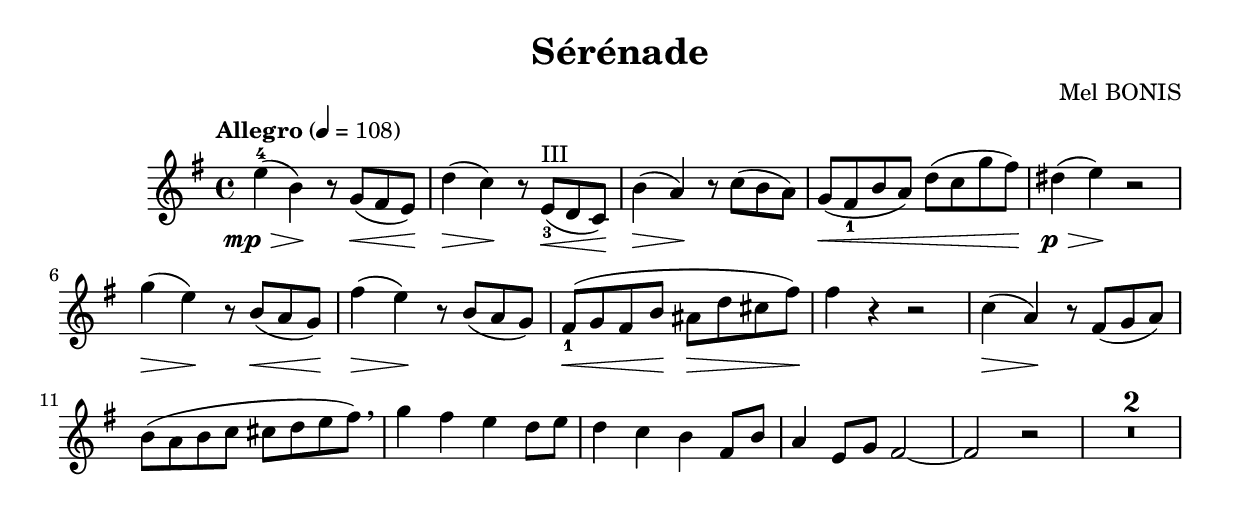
\version "2.19.32"
\language "english"
\header {
  title = \markup { "Sérénade"}
  composer = "Mel BONIS"
}

global = {
  \time 4/4
  \key e \minor
  \tempo "Allegro" 4 = 108

}

chordNames = \chordmode {
  \global
  e1:m  c1 a1:m e1:m

}

melody = \relative c'' {
  \global
  \override DynamicText.self-alignment-X = #1
  \override DynamicLineSpanner.staff-padding = #3

%%{
  e4-4 (\mp \>     b4) \!   r8 g(\< fs e)\!
  d'4\> ( c )\! r8 e,_3^"III"(\< d c)\!
  b'4\> ( a )\! r8 c ( b a)
  g8 \<( fs_1 b a)  d8 ( c g' fs)\!
  ds4\p \> ( e) \! r2

  g  4 \>( e4)\! r8 b( \<a g)\!
  fs'4\> ( e) \! r8 b( a g)
  fs8_1\<( g fs b\! as\> d cs fs)\!
  fs4 r4 r2
  c4(\> a4)\! r8 fs( g a)
  \break
  
 % %}
  b8( a b c cs d e fs) \breathe
  g4 fs e d8 e
  d4 c b fs8 b
  a4 e8 g fs2 ~
  fs2 r2
  \compressFullBarRests
  \override Staff.MultiMeasureRest.space-increment = 1.0
  R1*2


}


\score {
  <<
   % \new ChordNames \chordNames
    \new Staff { \melody }
  >>
  \layout { }
  \midi { }
}
